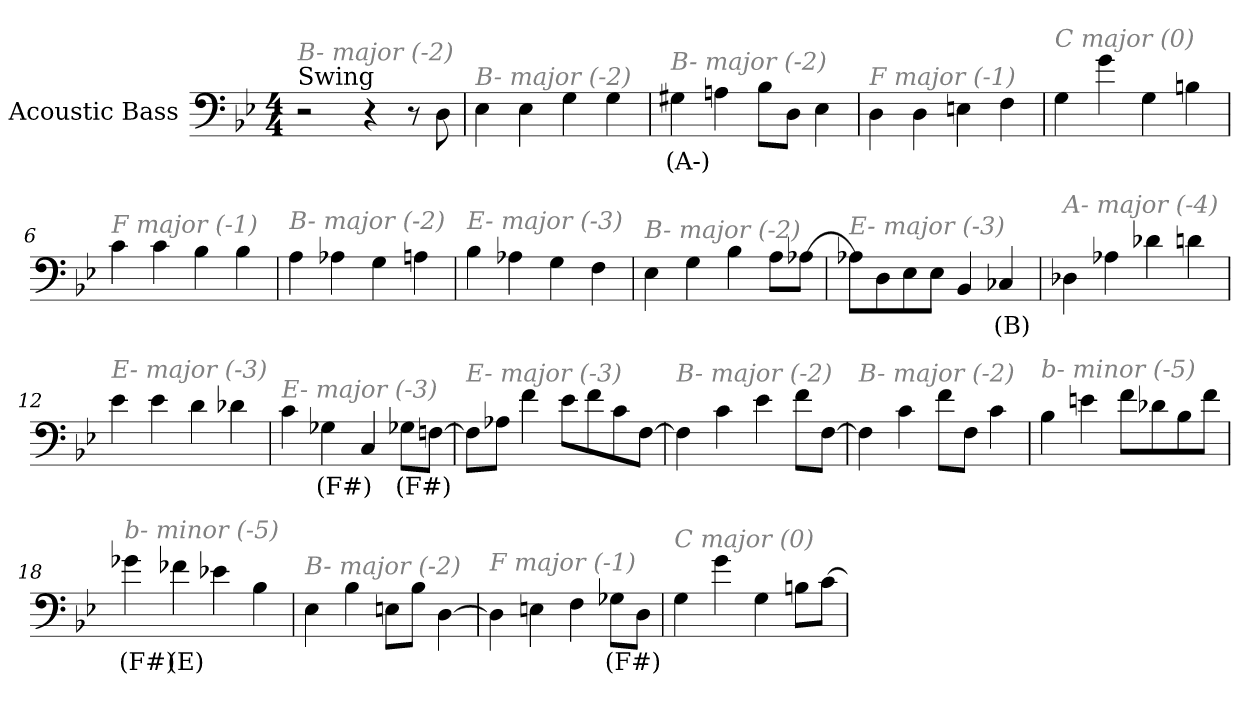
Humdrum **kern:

**kern	**text
*part1	*part1
*staff1	*staff1
*I"Acoustic Bass	*
*clefF4	*
*ITrd7c12	*
*k[b-e-]	*
*B-:	*
*M4/4	*
*MM200	*
=1	=1
!LO:TX:a:t=Swing	!
!LO:TX:i:color=#808080:t=B- major (-2)	!
2r	.
4r	.
8r	.
8DD	.
=2	=2
!LO:TX:i:color=#808080:t=B- major (-2)	!
4EE-	.
4EE-	.
4GG	.
4GG	.
=3	=3
!LO:TX:i:color=#808080:t=B- major (-2)	!
4GG#Xi	(A-)
4AAn	.
8BB-L	.
8DDJ	.
4EE-	.
=4	=4
!LO:TX:i:color=#808080:t=F major (-1)	!
4DD	.
4DD	.
4EEn	.
4FF	.
=5	=5
!LO:TX:i:color=#808080:t=C major (0)	!
4GG	.
4G	.
4GG	.
4BBn	.
=6	=6
!LO:TX:i:color=#808080:t=F major (-1)	!
4C	.
4C	.
4BB-	.
4BB-	.
=7	=7
!LO:TX:i:color=#808080:t=B- major (-2)	!
4AA	.
4AA-X	.
4GG	.
4AAn	.
=8	=8
!LO:TX:i:color=#808080:t=E- major (-3)	!
4BB-	.
4AA-X	.
4GG	.
4FF	.
=9	=9
!LO:TX:i:color=#808080:t=B- major (-2)	!
4EE-	.
4GG	.
4BB-	.
8AAL	.
[8AA-XJ	.
=10	=10
!LO:TX:i:color=#808080:t=E- major (-3)	!
8AA-XL]	.
8DD	.
8EE-	.
8EE-J	.
4BBB-	.
4CC-Xj	(B)
=11	=11
!LO:TX:i:color=#808080:t=A- major (-4)	!
4DD-X	.
4AA-X	.
4D-X	.
4Dn	.
=12	=12
!LO:TX:i:color=#808080:t=E- major (-3)	!
4E-	.
4E-	.
4D	.
4D-X	.
=13	=13
!LO:TX:i:color=#808080:t=E- major (-3)	!
4C	.
4GG-Xi	(F#)
4CC	.
8GG-XiL	(F#)
[8FFnJ	.
=14	=14
!LO:TX:i:color=#808080:t=E- major (-3)	!
8FFL]	.
8AA-XJ	.
4F	.
8E-L	.
8F	.
8C	.
[8FFJ	.
=15	=15
!LO:TX:i:color=#808080:t=B- major (-2)	!
4FF]	.
4C	.
4E-	.
8FL	.
[8FFJ	.
=16	=16
!LO:TX:i:color=#808080:t=B- major (-2)	!
4FF]	.
4C	.
8FL	.
8FFJ	.
4C	.
=17	=17
!LO:TX:i:color=#808080:t=b- minor (-5)	!
4BB-	.
4En	.
8FL	.
8D-X	.
8BB-	.
8FJ	.
=18	=18
!LO:TX:i:color=#808080:t=b- minor (-5)	!
4G-Xi	(F#)
4F-Xi	(E)
4E-X	.
4BB-	.
=19	=19
!LO:TX:i:color=#808080:t=B- major (-2)	!
4EE-	.
4BB-	.
8EEnL	.
8BB-J	.
[4DD	.
=20	=20
!LO:TX:i:color=#808080:t=F major (-1)	!
4DD]	.
4EEn	.
4FF	.
8GG-XiL	(F#)
8DDJ	.
=21	=21
!LO:TX:i:color=#808080:t=C major (0)	!
4GG	.
4G	.
4GG	.
8BBnL	.
[8CJ	.
=	=
*-	*-
